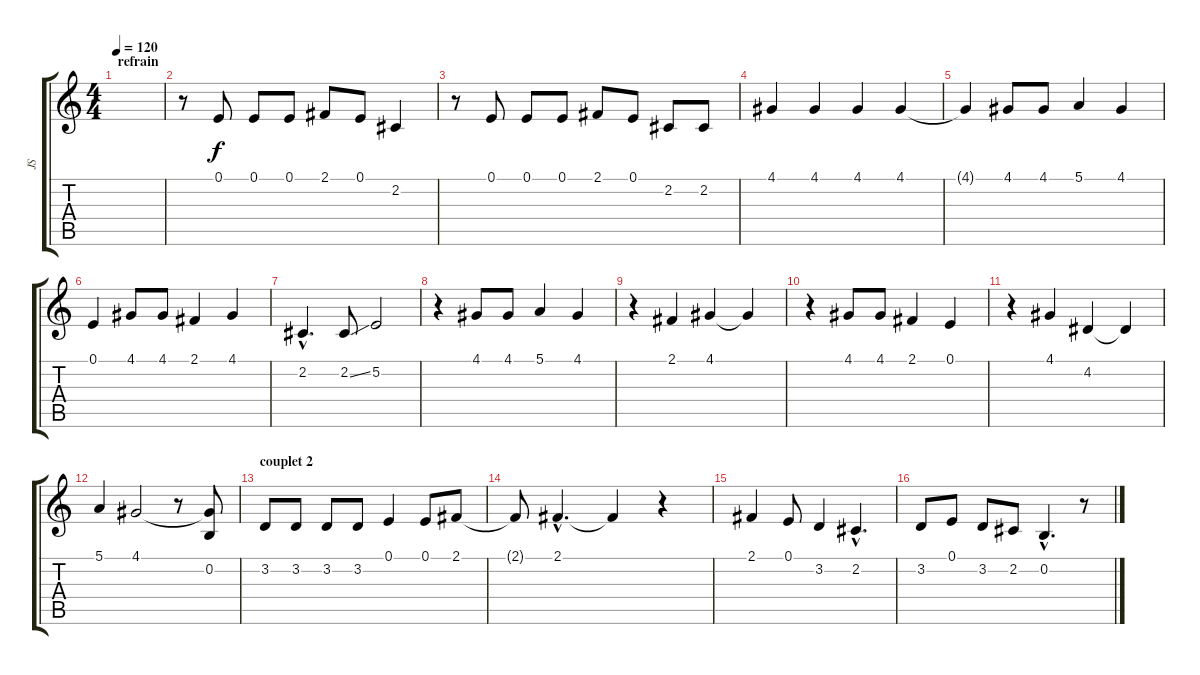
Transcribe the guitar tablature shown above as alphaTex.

\track ("JS" "JS") {instrument oboe}
\staff {score tabs}
\tuning (E4 B3 G3 D3 A2 E2) {hide}
\ts (4 4)
\section ("" "refrain")
\tempo 120
\clef g2
\ks c
|
r.8 0.1.8 0.1.8 0.1.8 2.1.8 0.1.8 2.2.4 |
r.8 0.1.8 0.1.8 0.1.8 2.1.8 0.1.8 2.2.8 2.2.8 |
4.1.4 4.1.4 4.1.4 4.1.4 |
4.1{t}.4 4.1.8 4.1.8 5.1.4 4.1.4 |
0.1.4 4.1.8 4.1.8 2.1.4 4.1.4 |
2.2{hac}.4{d} 2.2{ss}.8 5.2.2 |
r.4 4.1.8 4.1.8 5.1.4 4.1.4 |
r.4 2.1.4 4.1.4 4.1{t}.4 |
r.4 4.1.8 4.1.8 2.1.4 0.1.4 |
r.4 4.1.4 4.2.4 4.2{t}.4 |
5.1.4 4.1.2 r.8 (4.1{t} 0.2).8 |
\section ("" "couplet 2")
3.2.8 3.2.8 3.2.8 3.2.8 0.1.4 0.1.8 2.1.8 |
2.1{t}.8 2.1{hac}.4{d} 2.1{t}.4 r.4 |
2.1.4 0.1.8 3.2.4 2.2{hac}.4{d} |
3.2.8 0.1.8 3.2.8 2.2.8 0.2{hac}.4{d} r.8
